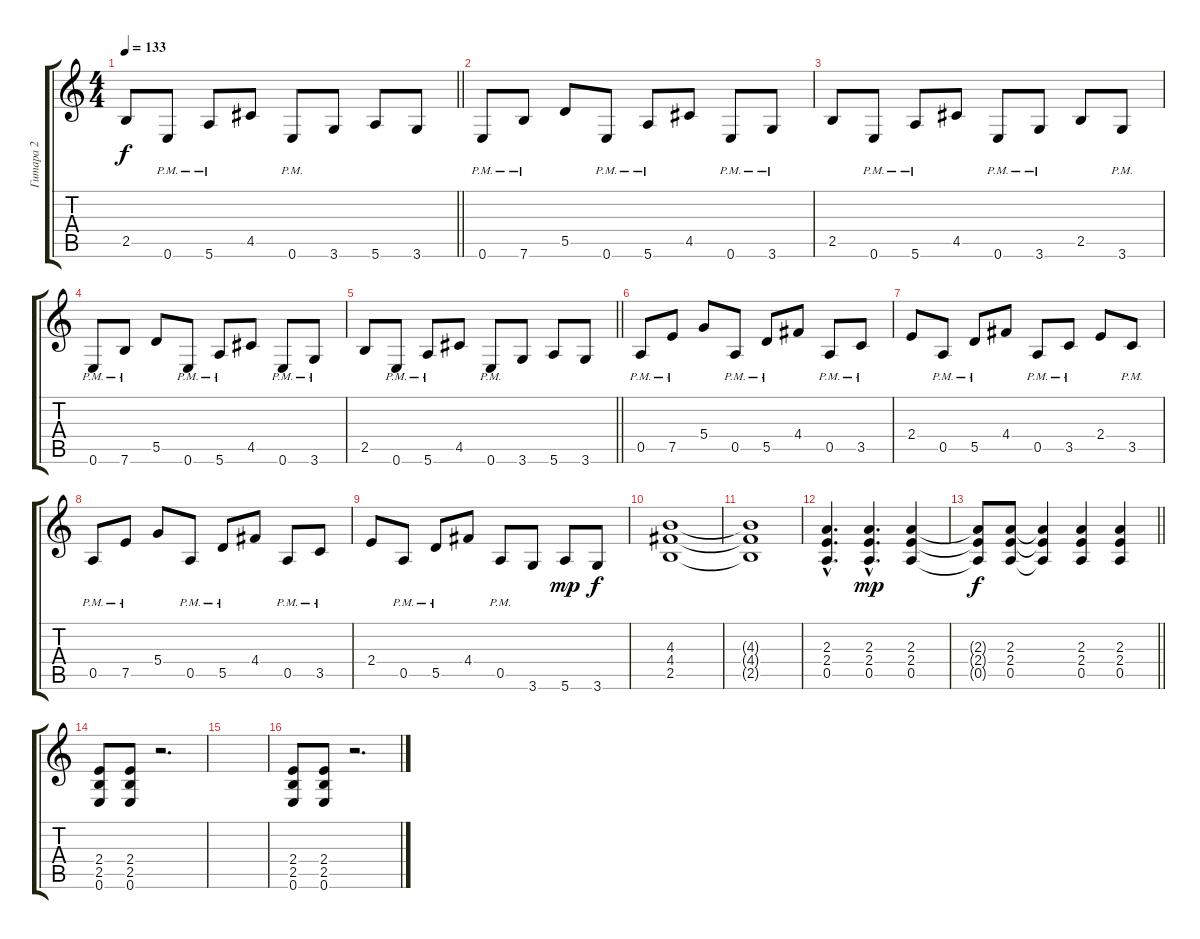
\track ("Гитара 2" "Гитара 2") {instrument overdrivenguitar}
\staff {score tabs}
\tuning (E4 B3 G3 D3 A2 E2) {hide}
\ts (4 4)
\tempo 133
\clef g2
\barLineRight lightlight
\ks c
2.5.8{dy f} 0.6{pm}.8 5.6{pm}.8 4.5.8 0.6{pm}.8 3.6.8 5.6.8 3.6.8 |
0.6{pm}.8 7.6{pm}.8 5.5.8 0.6{pm}.8 5.6{pm}.8 4.5.8 0.6{pm}.8 3.6{pm}.8 |
2.5.8 0.6{pm}.8 5.6{pm}.8 4.5.8 0.6{pm}.8 3.6{pm}.8 2.5.8 3.6{pm}.8 |
0.6{pm}.8 7.6{pm}.8 5.5.8 0.6{pm}.8 5.6{pm}.8 4.5.8 0.6{pm}.8 3.6{pm}.8 |
\barLineRight lightlight
2.5.8 0.6{pm}.8 5.6{pm}.8 4.5.8 0.6{pm}.8 3.6.8 5.6.8 3.6.8 |
0.5{pm}.8 7.5{pm}.8 5.4.8 0.5{pm}.8 5.5{pm}.8 4.4.8 0.5{pm}.8 3.5{pm}.8 |
2.4.8 0.5{pm}.8 5.5{pm}.8 4.4.8 0.5{pm}.8 3.5{pm}.8 2.4.8 3.5{pm}.8 |
0.5{pm}.8 7.5{pm}.8 5.4.8 0.5{pm}.8 5.5{pm}.8 4.4.8 0.5{pm}.8 3.5{pm}.8 |
2.4.8 0.5{pm}.8 5.5{pm}.8 4.4.8 0.5{pm}.8 3.6.8 5.6.8{dy mp} 3.6.8{dy f} |
(4.3 4.4 2.5).1 |
(4.3{t} 4.4{t} 2.5{t}).1 |
(2.3{hac} 2.4{hac} 0.5{hac}).4{d} (2.3{hac} 2.4{hac} 0.5{hac}).4{d dy mp} (2.3 2.4 0.5).4 |
\barLineRight lightlight
(2.3{t} 2.4{t} 0.5{t}).8{dy f} (2.3 2.4 0.5).8 (2.3{t} 2.4{t} 0.5{t}).4 (2.3 2.4 0.5).4 (2.3 2.4 0.5).4 |
\section ("" "")
(2.4 2.5 0.6).8 (2.4 2.5 0.6).8 r.2{d} |
|
(2.4 2.5 0.6).8 (2.4 2.5 0.6).8 r.2{d}
